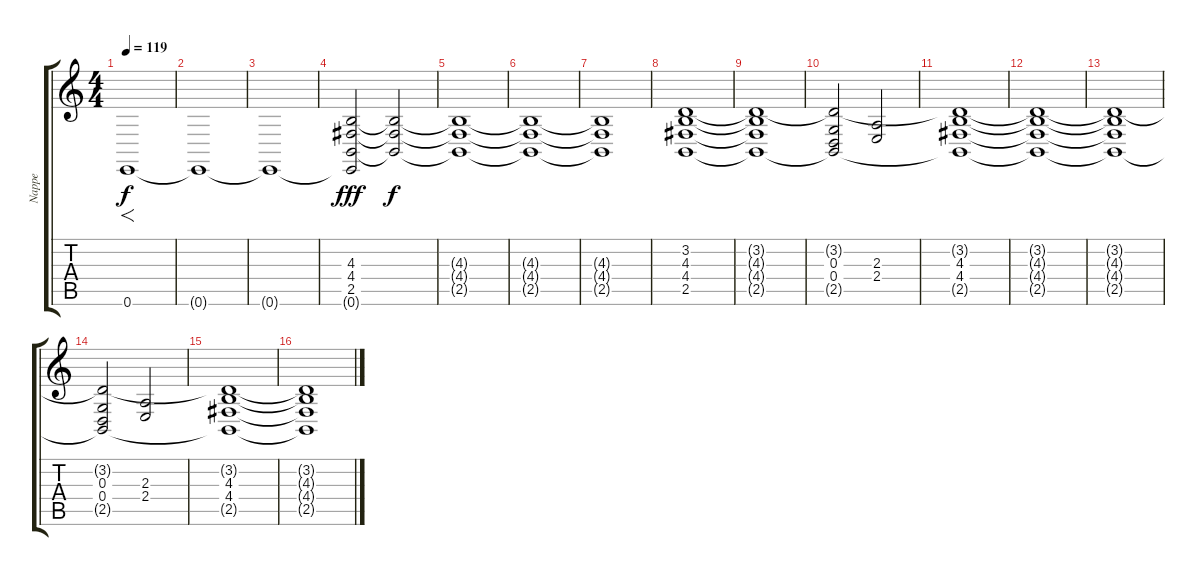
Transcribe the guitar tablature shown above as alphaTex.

\track ("Nappe" "Nappe") {instrument stringensemble2}
\staff {score tabs}
\tuning (E4 B3 G3 D3 A2 E2) {hide}
\ts (4 4)
\tempo 119
\clef g2
\ks c
0.6.1{f dy f instrument stringensemble2} |
0.6{t}.1 |
0.6{t}.1 |
(4.3 4.4 2.5 0.6{t}).2{dy fff} (4.3{t} 4.4{t} 2.5{t}).2{dy f} |
(4.3{t} 4.4{t} 2.5{t}).1 |
(4.3{t} 4.4{t} 2.5{t}).1 |
(4.3{t} 4.4{t} 2.5{t}).1 |
(3.2 4.3 4.4 2.5).1 |
(3.2{t} 4.3{t} 4.4{t} 2.5{t}).1 |
(3.2{t} 0.3 0.4 2.5{t}).2 (2.3 2.4).2 |
(3.2{t} 4.3 4.4 2.5{t}).1 |
(3.2{t} 4.3{t} 4.4{t} 2.5{t}).1 |
(3.2{t} 4.3{t} 4.4{t} 2.5{t}).1 |
(3.2{t} 0.3 0.4 2.5{t}).2 (2.3 2.4).2 |
(3.2{t} 4.3 4.4 2.5{t}).1 |
(3.2{t} 4.3{t} 4.4{t} 2.5{t}).1
